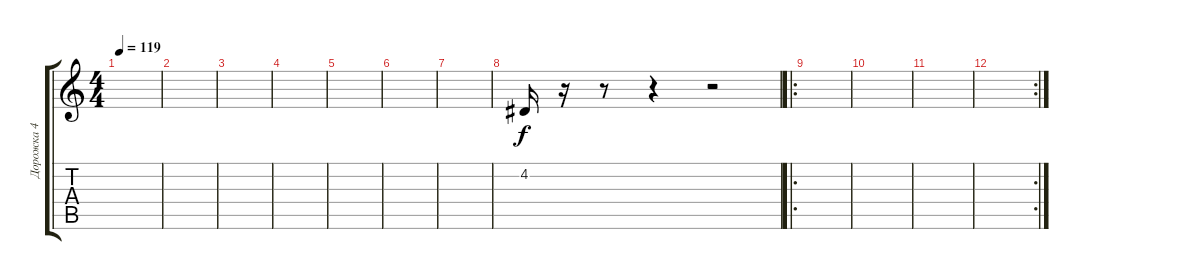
\track ("Дорожка 4" "Дорожка 4") {instrument orchestrahit}
\staff {score tabs}
\tuning (E4 B3 G3 D3 A2 E2) {hide}
\ts (4 4)
\tempo 119
\clef g2
\ks c
|
|
|
|
|
|
|
4.2.16 r.16 r.8 r.4 r.2 |
\ro
|
|
|
\rc 2
